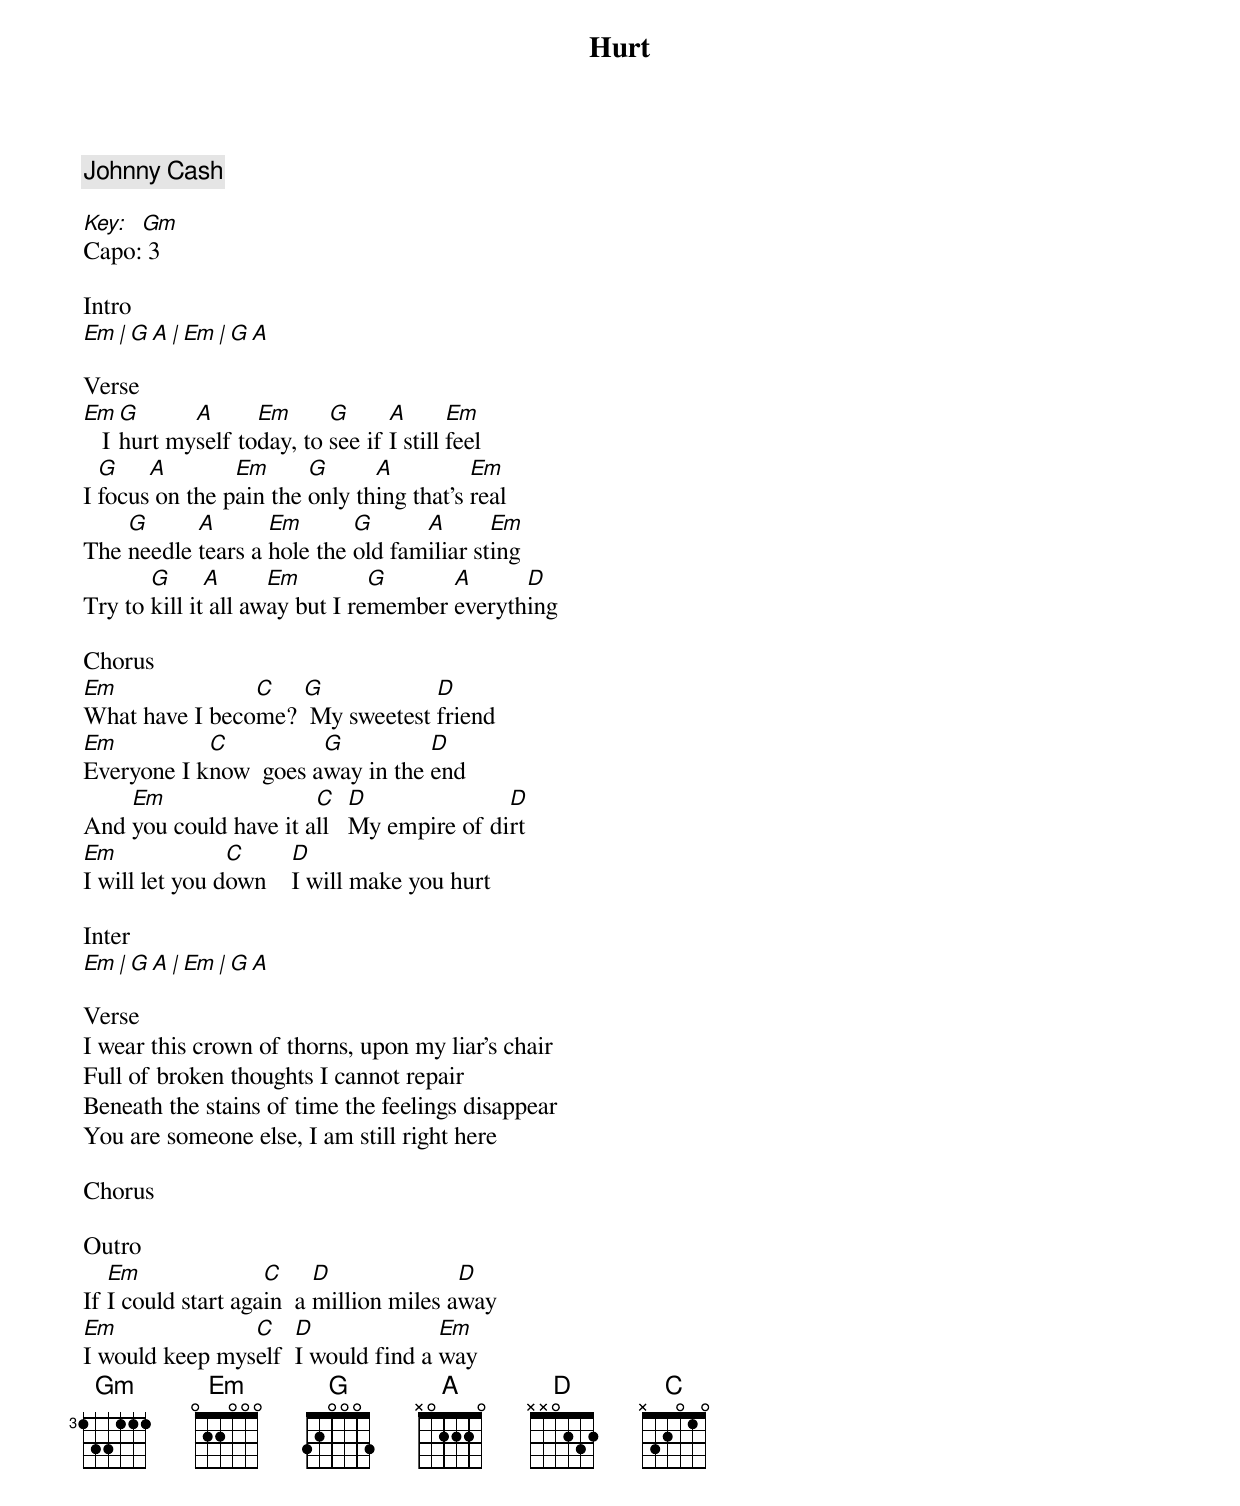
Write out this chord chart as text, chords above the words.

Hurt

Johnny Cash

Key: Gm
Capo: 3

Intro
Em | G  A | Em | G  A

Verse
Em   G      A      Em      G      A       Em
   I hurt myself today, to see if I still feel
  G    A        Em      G      A          Em
I focus on the pain the only thing that's real
    G      A       Em       G      A       Em
The needle tears a hole the old familiar sting
       G      A      Em         G      A      D
Try to kill it all away but I remember everything

Chorus
Em              C   G            D
What have I become?  My sweetest friend
Em          C          G          D
Everyone I know  goes away in the end
    Em                 C    D              D
And you could have it all   My empire of dirt
Em              C      D
I will let you down    I will make you hurt

Inter
Em | G  A | Em | G  A

Verse
I wear this crown of thorns, upon my liar's chair
Full of broken thoughts I cannot repair
Beneath the stains of time the feelings disappear
You are someone else, I am still right here

Chorus

Outro
   Em               C     D              D
If I could start again  a million miles away
Em              C    D              Em
I would keep myself  I would find a way
